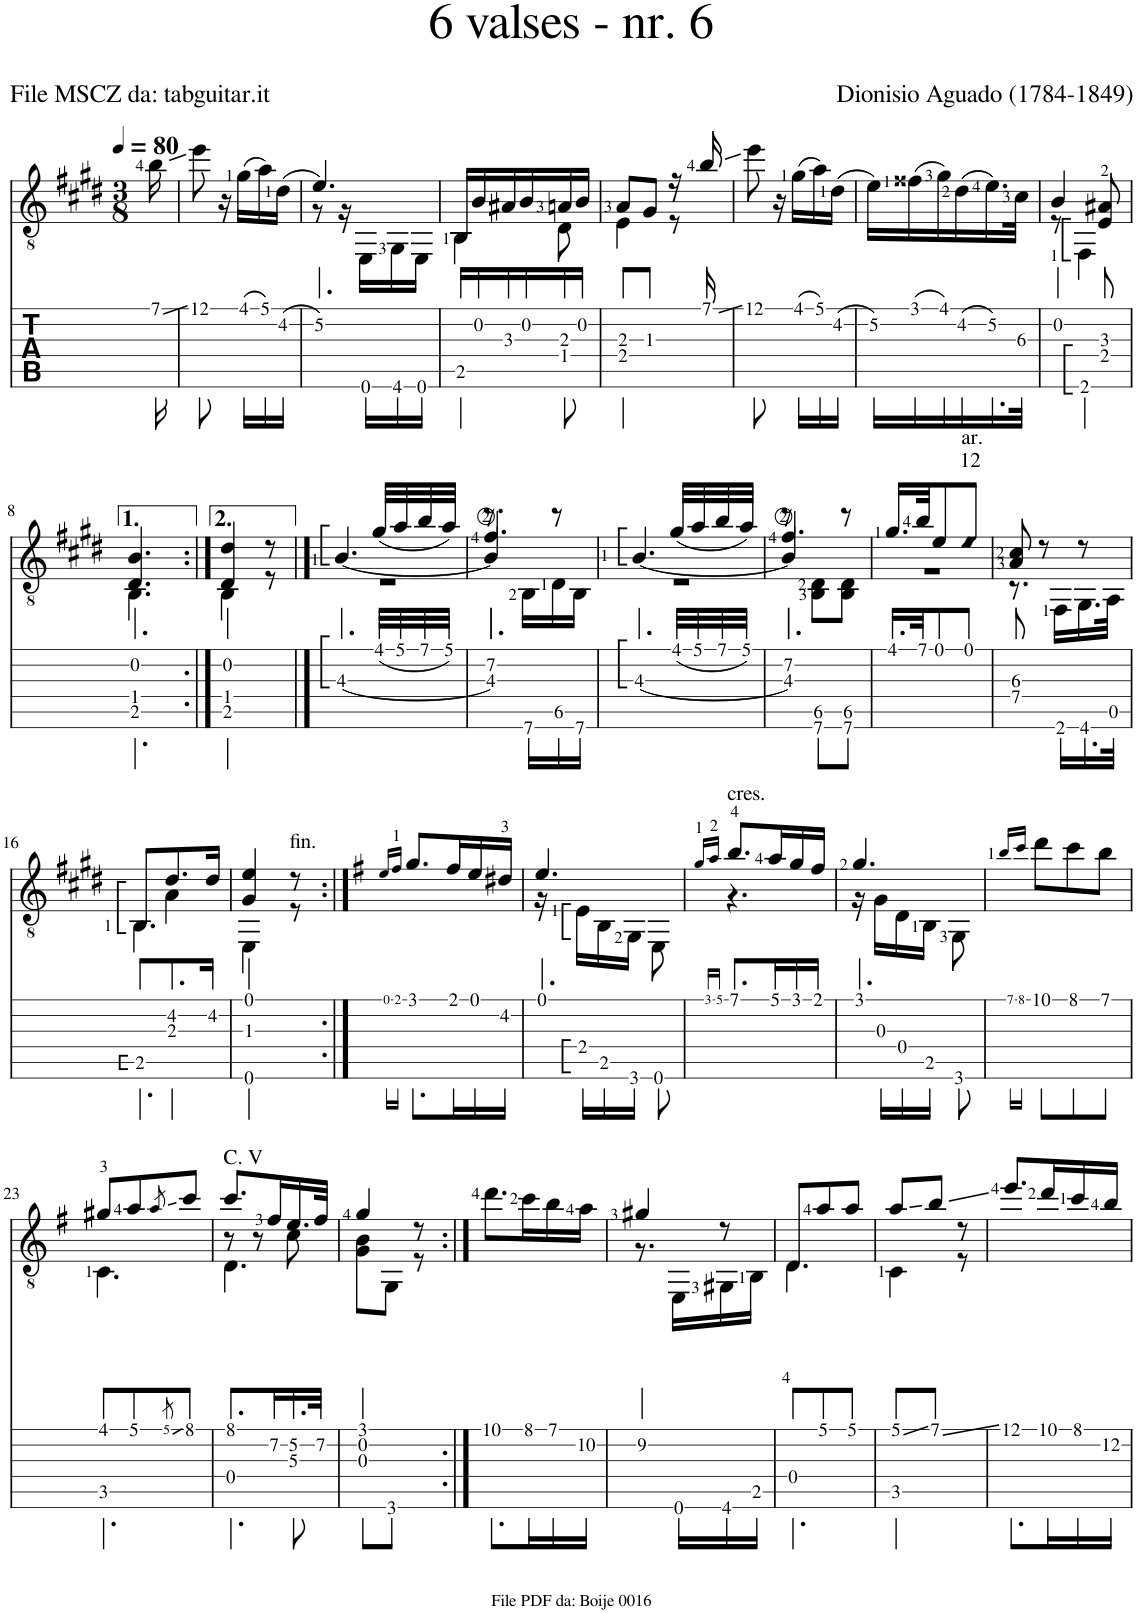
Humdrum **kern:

**kern	**kern
*part2	*part1
*staff2	*staff1
*I"Chitarra classica (Intavolatura)	*I"Guitar
*stria6	*
*	*clefGv2
*k[f#c#g#d#]	*k[f#c#g#d#]
*M3/8	*M3/8
*MM80	*MM80
=	=
16b\	16b\
=1	=1
8ee\	8ee\
16r	16r
(16g#\LL	(16g#\LL
16a\)	16a\)
(16d#\JJ	(16d#\JJ
=2	=2
*^	*^
4.e/)	8r	4.e/)	8r
.	16r	.	16r
.	16EE\LL	.	16EE\LL
.	16GG#\	.	16GG#\
.	16EE\JJ	.	16EE\JJ
=3	=3	=3	=3
16BB/LL	4BB\	16BB/LL	4BB\
16B/	.	16B/	.
16A#X/	.	16A#X/	.
16B/	.	16B/	.
16An/	8D#\	16An/	8D#\
16B/JJ	.	16B/JJ	.
=4	=4	=4	=4
8A/L	4E\	8A/L	4E\
8G#/J	.	8G#/J	.
16r	8r	16r	8r
16b/	.	16b/	.
*v	*v	*	*
*	*v	*v
=5	=5
8ee\	8ee\
16r	16r
(16g#\LL	(16g#\LL
16a\)	16a\)
(16d#\JJ	(16d#\JJ
=6	=6
16e\LL)	16e\LL)
(16f##X\	(16f##X\
16g#\)	16g#\)
(16d#\	(16d#\
16.e\)	16.e\)
32c#\JJk	32c#\JJk
=7	=7
*^	*^
4B/	8r	4B/	8r
.	4FF#\	.	4FF#\
8E/ 8A#X/	.	8E/ 8A#X/	.
!!LO:LB:g=z	!!
=8	=8	=8	=8
4.D#/ 4.B/	4.BB\	4.D#/ 4.B/	4.BB\
=9:|!	=9:|!	=9:|!	=9:|!
4D#/ 4B/	4BB\	4D#/ 4d#/	4BB\
8r	8r	8r	8r
==10	==10	==10	==10
*	*^	*	*^
[<4.B/	4.r	4ryy	[<4.B/	4.r	4ryy
.	.	(<32g#/LLL	.	.	(<32g#/LLL
.	.	32a/	.	.	32a/
.	.	32b/	.	.	32b/
.	.	32a/JJJ)	.	.	32a/JJJ)
=11	=11	=11	=11	=11	=11
4B/]	8.r	4.f#/	4B/]	8.r	4.f#/
.	16BB\LL	.	.	16BB\LL	.
8r	16D#\	.	8r	16D#\	.
.	16BB\JJ	.	.	16BB\JJ	.
=12	=12	=12	=12	=12	=12
[<4.B/	4.r	4ryy	[<4.B/	4.r	4ryy
.	.	(<32g#/LLL	.	.	(<32g#/LLL
.	.	32a/	.	.	32a/
.	.	32b/	.	.	32b/
.	.	32a/JJJ)	.	.	32a/JJJ)
=13	=13	=13	=13	=13	=13
4B/]	8r	4.f#/	4B/]	8r	4.f#/
.	8BB\ 8D#\L	.	.	8BB\ 8D#\L	.
8r	8BB\ 8D#\J	.	8r	8BB\ 8D#\J	.
*	*v	*v	*	*	*
*	*	*	*v	*v
=14	=14	=14	=14
16.g#/LL	4.r	16.g#/LL	4.r
32b/JK	.	32b/JK	.
8e/	.	8e/	.
!	!	!LO:TX:a:t=ar.	!
!	!	!LO:TX:a:t=12	!
!LO:N:head=diamond	!	!LO:N:head=diamond	!
8e/J	.	8e/J	.
=15	=15	=15	=15
8A/ 8c#/	8.r	8A/ 8c#/	8.r
8r	.	8r	.
.	16FF#\LL	.	16FF#\LL
8r	16.GG#\	8r	16.GG#\
.	32AA\JJk	.	32AA\JJk
!!LO:LB:g=z
=16	=16	=16	=16
*	*^	*	*^
8BB/L	4.BB\	8ryy	8BB/L	4.BB\	8ryy
8.d#/	.	4A\	8.d#/	.	4A\
16d#/Jk	.	.	16d#/Jk	.	.
*	*v	*v	*	*	*
*	*	*	*v	*v
=17	=17	=17	=17
4G#/ 4e/	4EE\	4G#/ 4e/	4EE\
!	!	!LO:TX:a:t=fin.	!
8r	8r	8r	8r
*v	*v	*	*
*	*v	*v
=18:|!	=18:|!
*k[f#]	*k[f#]
16qe\LL	16qe/LL
16qf#\JJ	16qf#/JJ
8.g\L	8.g/L
16f#\L	16f#/L
16e\	16e/
16d#X\JJ	16d#X/JJ
=19	=19
*^	*^
4.e/	16r	4.e/	16r
.	16E\LL	.	16E\LL
.	16BB\	.	16BB\
.	16GG\JJ	.	16GG\JJ
.	8EE\	.	8EE\
=20	=20	=20	=20
16qg/LL	.	16qg/LL	.
16qa/JJ	.	16qa/JJ	.
!	!	!LO:TX:a:t=cres.	!
8.b/L	4.r	8.b/L	4.r
16a/L	.	16a/L	.
16g/	.	16g/	.
16f#/JJ	.	16f#/JJ	.
=21	=21	=21	=21
4.g/	16r	4.g/	16r
.	16G\LL	.	16G\LL
.	16D\	.	16D\
.	16BB\JJ	.	16BB\JJ
.	8GG\	.	8GG\
*v	*v	*	*
*	*v	*v
=22	=22
16qb\LL	16qb/LL
16qcc\JJ	16qcc/JJ
8dd\L	8dd\L
8cc\	8cc\
8b\J	8b\J
!!LO:LB:g=z
=23	=23
*^	*^
8g#X/L	4.C\	8g#X/L	4.C\
8a/	.	8a/	.
8qa/	.	8qa/	.
8cc/J	.	8cc/J	.
=24	=24	=24	=24
*	*^	*	*^
!	!	!	!LO:TX:a:t=C. V	!	!
8.cc/L	8r	4.D\	8.cc/L	8r	4.D\
.	8r	.	.	8r	.
16f#/L	.	.	16f#/L	.	.
16.e/	8c\	.	16.e/	8c\	.
32f#/JJk	.	.	32f#/JJk	.	.
*	*v	*v	*	*	*
*	*	*	*v	*v
=25	=25	=25	=25
4g/	8G\ 8B\L	4g/	8G\ 8B\L
.	8GG\J	.	8GG\J
8r	8r	8r	8r
*v	*v	*	*
*	*v	*v
=26:|!	=26:|!
8.dd\L	8.dd\L
16cc\L	16cc\L
16b\	16b\
16a\JJ	16a\JJ
=27	=27
*^	*^
4g#X/	8.r	4g#X/	8.r
.	16EE\LL	.	16EE\LL
8r	16GG#X\	8r	16GG#X\
.	16BB\JJ	.	16BB\JJ
=28	=28	=28	=28
8D/L	4.D\	8D/L	4.D\
8a/	.	8a/	.
8a/J	.	8a/J	.
=29	=29	=29	=29
8a/L	4C\	8a/L	4C\
8b/J	.	8b/J	.
8r	8r	8r	8r
*v	*v	*	*
*	*v	*v
=30	=30
8.ee\L	8.ee/L
16dd\L	16dd/L
16cc\	16cc/
16b\JJ	16b/JJ
=	=
*-	*-
